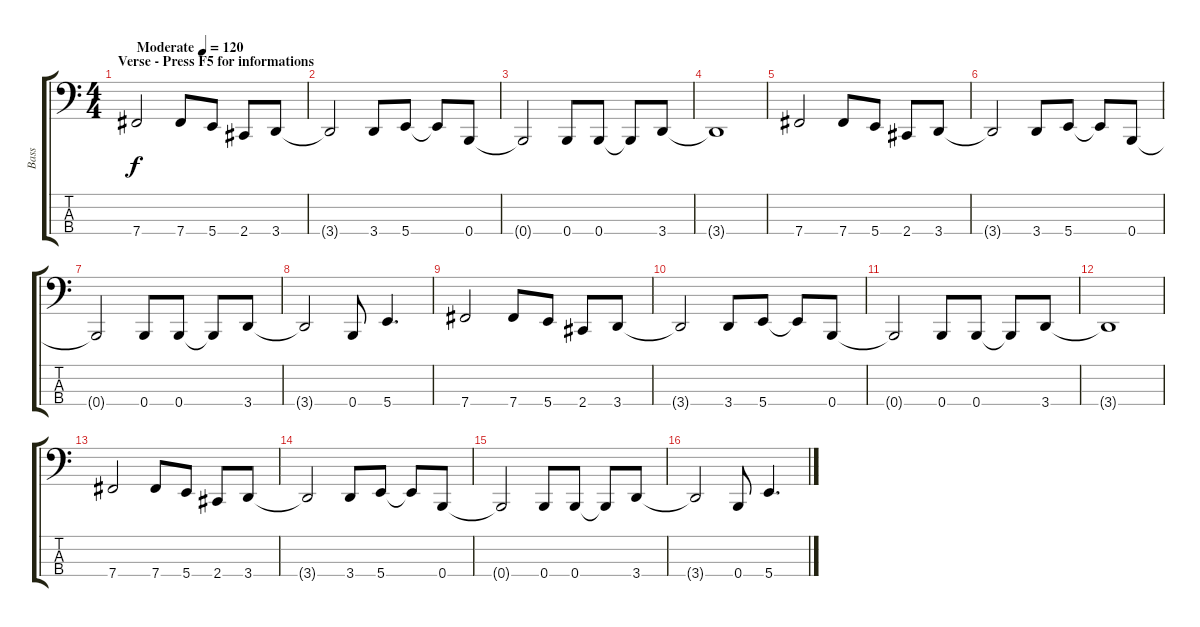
\track ("Bass" "Bass") {instrument electricbassfinger}
\staff {score tabs}
\tuning (E2 B1 Gb1 B0) {hide}
\ts (4 4)
\section ("" "Verse - Press F5 for informations")
\tempo (120 "Moderate")
\clef f4
\ks c
7.4.2{dy f instrument electricbassfinger} 7.4.8 5.4.8 2.4.8 3.4.8 |
3.4{t}.2 3.4.8 5.4.8 5.4{t}.8 0.4.8 |
0.4{t}.2 0.4.8 0.4.8 0.4{t}.8 3.4.8 |
3.4{t}.1 |
7.4.2 7.4.8 5.4.8 2.4.8 3.4.8 |
3.4{t}.2 3.4.8 5.4.8 5.4{t}.8 0.4.8 |
0.4{t}.2 0.4.8 0.4.8 0.4{t}.8 3.4.8 |
3.4{t}.2 0.4.8 5.4.4{d} |
7.4.2 7.4.8 5.4.8 2.4.8 3.4.8 |
3.4{t}.2 3.4.8 5.4.8 5.4{t}.8 0.4.8 |
0.4{t}.2 0.4.8 0.4.8 0.4{t}.8 3.4.8 |
3.4{t}.1 |
7.4.2 7.4.8 5.4.8 2.4.8 3.4.8 |
3.4{t}.2 3.4.8 5.4.8 5.4{t}.8 0.4.8 |
0.4{t}.2 0.4.8 0.4.8 0.4{t}.8 3.4.8 |
3.4{t}.2 0.4.8 5.4.4{d}
